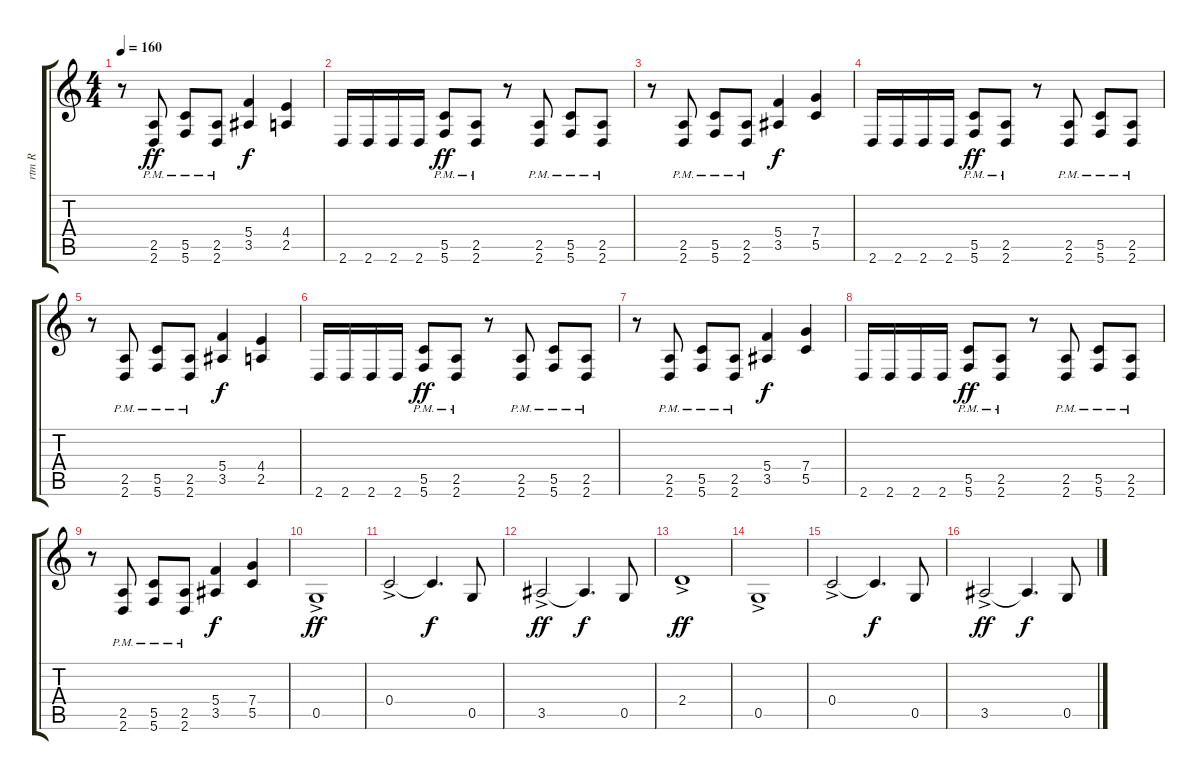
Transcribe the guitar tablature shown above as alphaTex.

\track ("rtm R" "rtm R") {instrument distortionguitar}
\staff {score tabs}
\tuning (D4 A3 F3 C3 G2 C2) {hide}
\ts (4 4)
\tempo 160
\clef g2
\ks c
r.8{dy ff} (2.5{pm} 2.6{pm}).8 (5.5{pm} 5.6{pm}).8 (2.5{pm} 2.6{pm}).8 (5.4 3.5).4{dy f} (4.4 2.5).4 |
2.6.16 2.6.16 2.6.16 2.6.16 (5.5{pm} 5.6{pm}).8{dy ff} (2.5{pm} 2.6{pm}).8 r.8 (2.5{pm} 2.6{pm}).8 (5.5{pm} 5.6{pm}).8 (2.5{pm} 2.6{pm}).8 |
r.8 (2.5{pm} 2.6{pm}).8 (5.5{pm} 5.6{pm}).8 (2.5{pm} 2.6{pm}).8 (5.4 3.5).4{dy f} (7.4 5.5).4 |
2.6.16 2.6.16 2.6.16 2.6.16 (5.5{pm} 5.6{pm}).8{dy ff} (2.5{pm} 2.6{pm}).8 r.8 (2.5{pm} 2.6{pm}).8 (5.5{pm} 5.6{pm}).8 (2.5{pm} 2.6{pm}).8 |
r.8 (2.5{pm} 2.6{pm}).8 (5.5{pm} 5.6{pm}).8 (2.5{pm} 2.6{pm}).8 (5.4 3.5).4{dy f} (4.4 2.5).4 |
2.6.16 2.6.16 2.6.16 2.6.16 (5.5{pm} 5.6{pm}).8{dy ff} (2.5{pm} 2.6{pm}).8 r.8 (2.5{pm} 2.6{pm}).8 (5.5{pm} 5.6{pm}).8 (2.5{pm} 2.6{pm}).8 |
r.8 (2.5{pm} 2.6{pm}).8 (5.5{pm} 5.6{pm}).8 (2.5{pm} 2.6{pm}).8 (5.4 3.5).4{dy f} (7.4 5.5).4 |
2.6.16 2.6.16 2.6.16 2.6.16 (5.5{pm} 5.6{pm}).8{dy ff} (2.5{pm} 2.6{pm}).8 r.8 (2.5{pm} 2.6{pm}).8 (5.5{pm} 5.6{pm}).8 (2.5{pm} 2.6{pm}).8 |
r.8 (2.5{pm} 2.6{pm}).8 (5.5{pm} 5.6{pm}).8 (2.5{pm} 2.6{pm}).8 (5.4 3.5).4{dy f} (7.4 5.5).4 |
0.5{ac}.1{dy ff} |
0.4{ac}.2 0.4{t}.4{d dy f} 0.5.8 |
3.5{ac}.2{dy ff} 3.5{t}.4{d dy f} 0.5.8 |
2.4{ac}.1{dy ff} |
0.5{ac}.1 |
0.4{ac}.2 0.4{t}.4{d dy f} 0.5.8 |
3.5{ac}.2{dy ff} 3.5{t}.4{d dy f} 0.5.8
